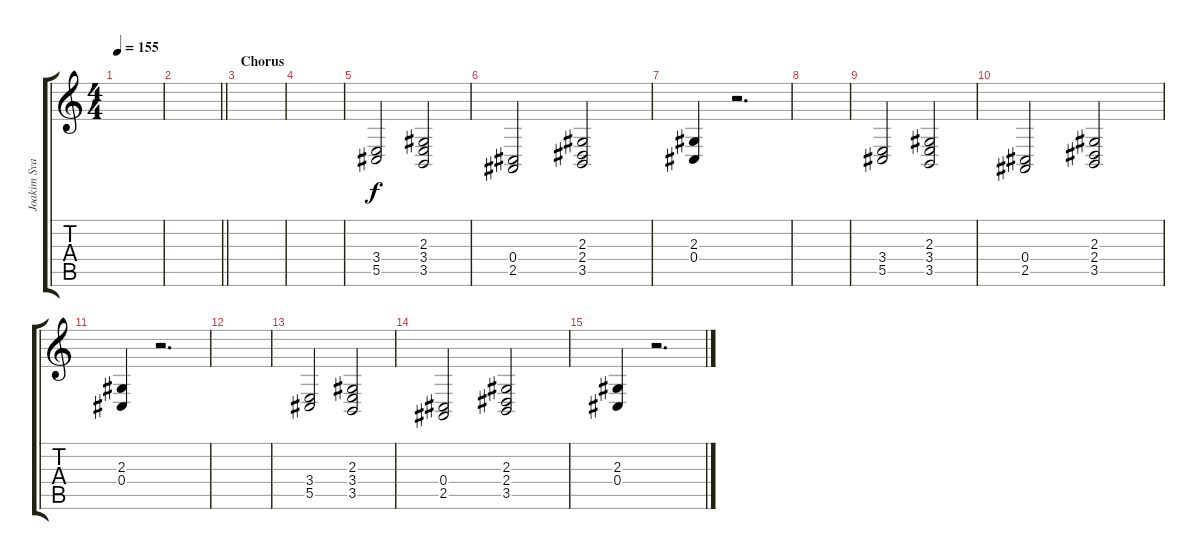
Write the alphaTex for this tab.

\track ("Joakim Svalberg" "Joakim Sva") {instrument choiraahs}
\staff {score tabs}
\tuning (Eb4 Bb3 Gb3 Db3 Ab2 Eb2) {hide}
\ts (4 4)
\tempo 155
\clef g2
\ks c
|
\barLineRight lightlight
|
\section ("" "Chorus")
|
|
(3.4 5.5).2 (2.3 3.4 3.5).2 |
(0.4 2.5).2 (2.3 2.4 3.5).2 |
(2.3 0.4).4 r.2{d} |
|
(3.4 5.5).2 (2.3 3.4 3.5).2 |
(0.4 2.5).2 (2.3 2.4 3.5).2 |
(2.3 0.4).4 r.2{d} |
|
(3.4 5.5).2 (2.3 3.4 3.5).2 |
(0.4 2.5).2 (2.3 2.4 3.5).2 |
(2.3 0.4).4 r.2{d}
